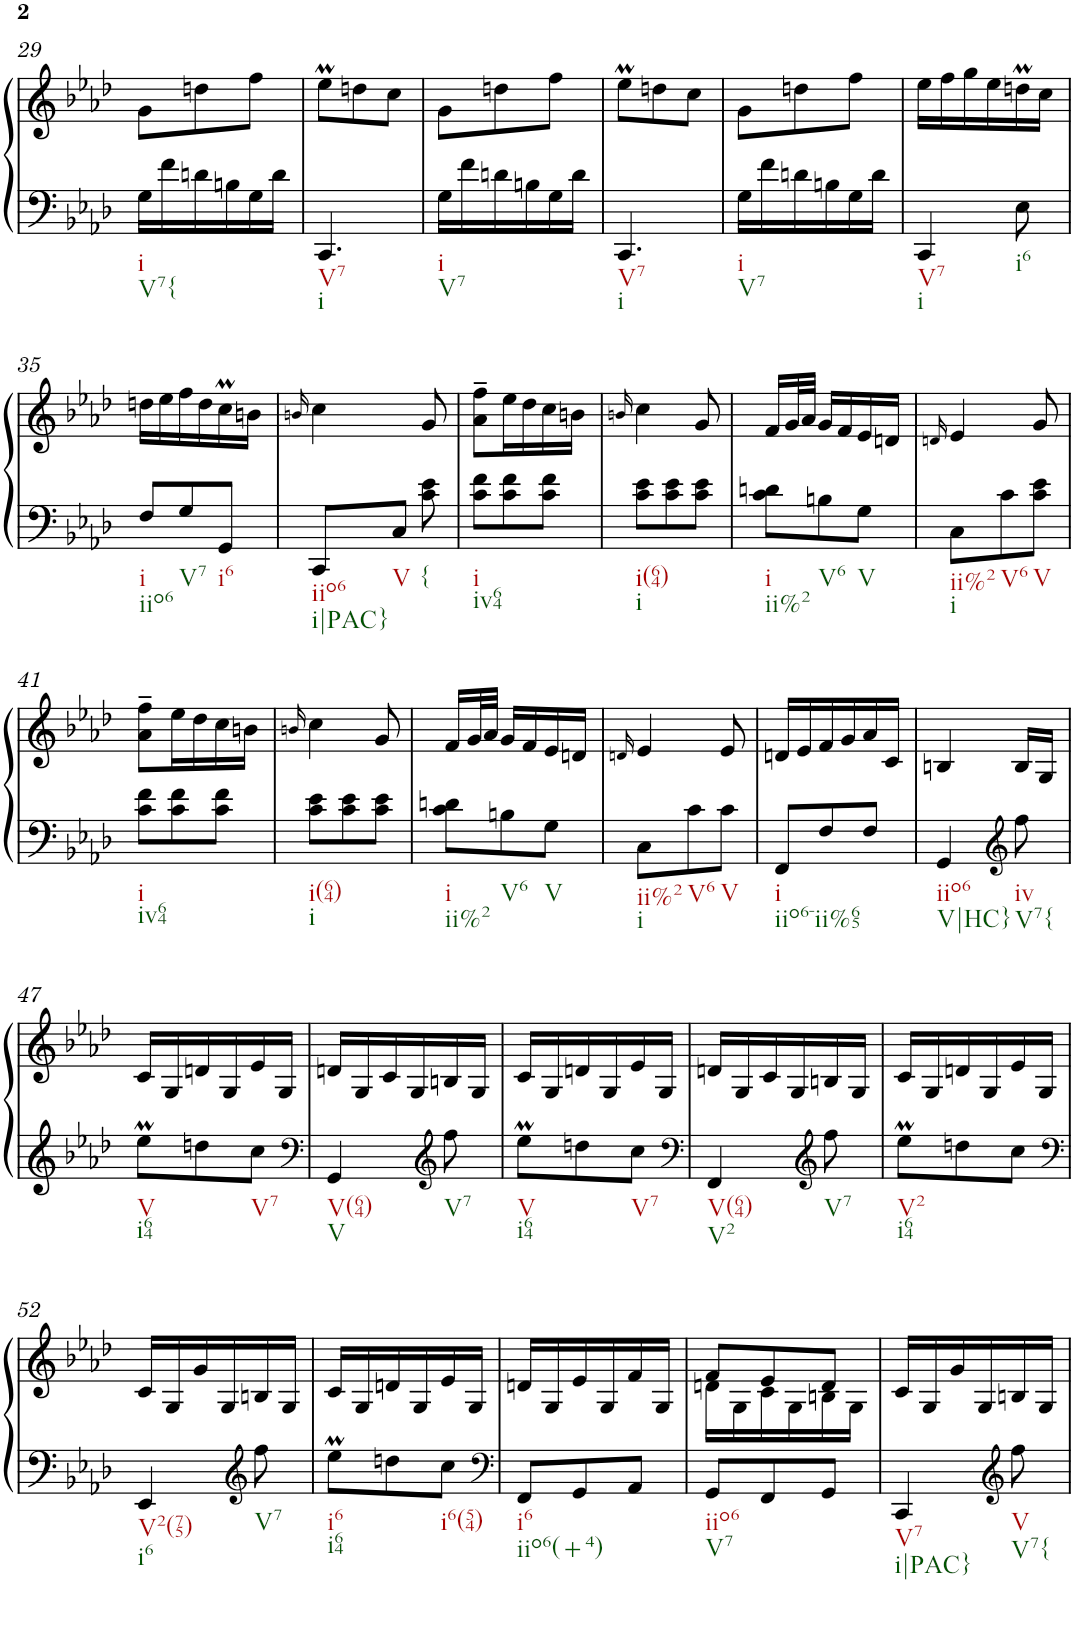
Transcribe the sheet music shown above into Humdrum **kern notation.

**kern	**kern
*part1	*part1
*staff2	*staff1
*I"Piano	*
*I'Pno	*
!!LO:PB:g=z
*clefF4	*clefG2
*k[b-e-a-d-]	*k[b-e-a-d-]
*f:	*f:
*M3/8	*M3/8
=29	=29
!LO:TX:b:t=i	!
!LO:TX:b:t=V7{	!
16G\LL	8g\L
16f\	.
16dn\	8ddn\
16Bn\	.
16G\	8ff\J
16d\JJ	.
=30	=30
!LO:TX:b:t=V7	!
!LO:TX:b:t=i	!
4.CC/	8ee-M\L
.	8ddn\
.	8cc\J
=31	=31
!LO:TX:b:t=i	!
!LO:TX:b:t=V7	!
16G\LL	8g\L
16f\	.
16dn\	8ddn\
16Bn\	.
16G\	8ff\J
16d\JJ	.
=32	=32
!LO:TX:b:t=V7	!
!LO:TX:b:t=i	!
4.CC/	8ee-M\L
.	8ddn\
.	8cc\J
=33	=33
!LO:TX:b:t=i	!
!LO:TX:b:t=V7	!
16G\LL	8g\L
16f\	.
16dn\	8ddn\
16Bn\	.
16G\	8ff\J
16d\JJ	.
=34	=34
!LO:TX:b:t=V7	!
!LO:TX:b:t=i	!
4CC/	16ee-\LL
.	16ff\
.	16gg\
.	16ee-\
!LO:TX:b:t=i6	!
8E-\	16ddnm\
.	16cc\JJ
!!LO:LB:g=z
=35	=35
!LO:TX:b:t=i	!
!LO:TX:b:t=iio6	!
8F/L	16ddn\LL
.	16ee-\
!LO:TX:b:t=V7	!
8G/	16ff\
.	16dd\
!LO:TX:b:t=i6	!
8GG/J	16ccm\
.	16bn\JJ
=36	=36
.	16qbn/
!LO:TX:b:t=iio6	!
!LO:TX:b:t=i|PAC}	!
8CC/L	4cc\
!LO:TX:b:t=V	!
8C/J	.
!LO:TX:b:t={	!
8c\ 8e-\	8g/
=37	=37
!LO:TX:b:t=i	!
!LO:TX:b:t=iv64	!
8c\ 8f\L	8a-\~ 8ff\~L
8c\ 8f\	16ee-\L
.	16dd-\
8c\ 8f\J	16cc\
.	16bn\JJ
=38	=38
.	16qbn/
!LO:TX:b:t=i(64)	!
!LO:TX:b:t=i	!
8c\ 8e-\L	4cc\
8c\ 8e-\	.
8c\ 8e-\J	8g/
=39	=39
!LO:TX:b:t=i	!
!LO:TX:b:t=ii%2	!
8c\ 8dn\L	16f/LL
.	32g/L
.	32a-/JJJ
!LO:TX:b:t=V6	!
8Bn\	16g/LL
.	16f/
!LO:TX:b:t=V	!
8G\J	16e-/
.	16dn/JJ
=40	=40
.	16qdn/
!LO:TX:b:t=ii%2	!
!LO:TX:b:t=i	!
8C\L	4e-/
!LO:TX:b:t=V6	!
8c\	.
!LO:TX:b:t=V	!
8c\ 8e-\J	8g/
!!LO:LB:g=z
=41	=41
!LO:TX:b:t=i	!
!LO:TX:b:t=iv64	!
8c\ 8f\L	8a-\~ 8ff\~L
8c\ 8f\	16ee-\L
.	16dd-\
8c\ 8f\J	16cc\
.	16bn\JJ
=42	=42
.	16qbn/
!LO:TX:b:t=i(64)	!
!LO:TX:b:t=i	!
8c\ 8e-\L	4cc\
8c\ 8e-\	.
8c\ 8e-\J	8g/
=43	=43
!LO:TX:b:t=i	!
!LO:TX:b:t=ii%2	!
8c\ 8dn\L	16f/LL
.	32g/L
.	32a-/JJJ
!LO:TX:b:t=V6	!
8Bn\	16g/LL
.	16f/
!LO:TX:b:t=V	!
8G\J	16e-/
.	16dn/JJ
=44	=44
.	16qdn/
!LO:TX:b:t=ii%2	!
!LO:TX:b:t=i	!
8C\L	4e-/
!LO:TX:b:t=V6	!
8c\	.
!LO:TX:b:t=V	!
8c\J	8e-/
=45	=45
!LO:TX:b:t=i	!
!LO:TX:b:t=iio6-ii%65	!
8FF/L	16dn/LL
.	16e-/
8F/	16f/
.	16g/
8F/J	16a-/
.	16c/JJ
=46	=46
!LO:TX:b:t=iio6	!
!LO:TX:b:t=V|HC}	!
4GG/	4Bn/
*clefG2	*
!LO:TX:b:t=iv	!
!LO:TX:b:t=V7{	!
8ff\	16B/LL
.	16G/JJ
!!LO:LB:g=z
=47	=47
!LO:TX:b:t=V	!
!LO:TX:b:t=i64	!
8ee-M\L	16c/LL
.	16G/
8ddn\	16dn/
.	16G/
!LO:TX:b:t=V7	!
8cc\J	16e-/
.	16G/JJ
=48	=48
*clefF4	*
!LO:TX:b:t=V(64)	!
!LO:TX:b:t=V	!
4GG/	16dn/LL
.	16G/
.	16c/
.	16G/
*clefG2	*
!LO:TX:b:t=V7	!
8ff\	16Bn/
.	16G/JJ
=49	=49
!LO:TX:b:t=V	!
!LO:TX:b:t=i64	!
8ee-M\L	16c/LL
.	16G/
8ddn\	16dn/
.	16G/
!LO:TX:b:t=V7	!
8cc\J	16e-/
.	16G/JJ
=50	=50
*clefF4	*
!LO:TX:b:t=V(64)	!
!LO:TX:b:t=V2	!
4FF/	16dn/LL
.	16G/
.	16c/
.	16G/
*clefG2	*
!LO:TX:b:t=V7	!
8ff\	16Bn/
.	16G/JJ
=51	=51
!LO:TX:b:t=V2	!
!LO:TX:b:t=i64	!
8ee-M\L	16c/LL
.	16G/
8ddn\	16dn/
.	16G/
8cc\J	16e-/
.	16G/JJ
!!LO:LB:g=z
=52	=52
*clefF4	*
!LO:TX:b:t=V2(75)	!
!LO:TX:b:t=i6	!
4EE-/	16c/LL
.	16G/
.	16g/
.	16G/
*clefG2	*
!LO:TX:b:t=V7	!
8ff\	16Bn/
.	16G/JJ
=53	=53
!LO:TX:b:t=i6	!
!LO:TX:b:t=i64	!
8ee-M\L	16c/LL
.	16G/
8ddn\	16dn/
.	16G/
!LO:TX:b:t=i6(54)	!
8cc\J	16e-/
.	16G/JJ
=54	=54
*clefF4	*
!LO:TX:b:t=i6	!
!LO:TX:b:t=iio6(+4)	!
8FF/L	16dn/LL
.	16G/
8GG/	16e-/
.	16G/
8AA-/J	16f/
.	16G/JJ
=55	=55
*	*^
!LO:TX:b:t=iio6	!	!
!LO:TX:b:t=V7	!	!
8GG/L	8f/L	16dn\LL
.	.	16G\
8FF/	8e-/	16c\
.	.	16G\
8GG/J	8d/J	16Bn\
.	.	16G\JJ
=56	=56	=56
!LO:TX:b:t=V7	!	!
!LO:TX:b:t=i|PAC}	!	!
*	*v	*v
4CC/	16c/LL
.	16G/
.	16g/
.	16G/
*clefG2	*
!LO:TX:b:t=V	!
!LO:TX:b:t=V7{	!
8ff\	16Bn/
.	16G/JJ
=	=
*-	*-
